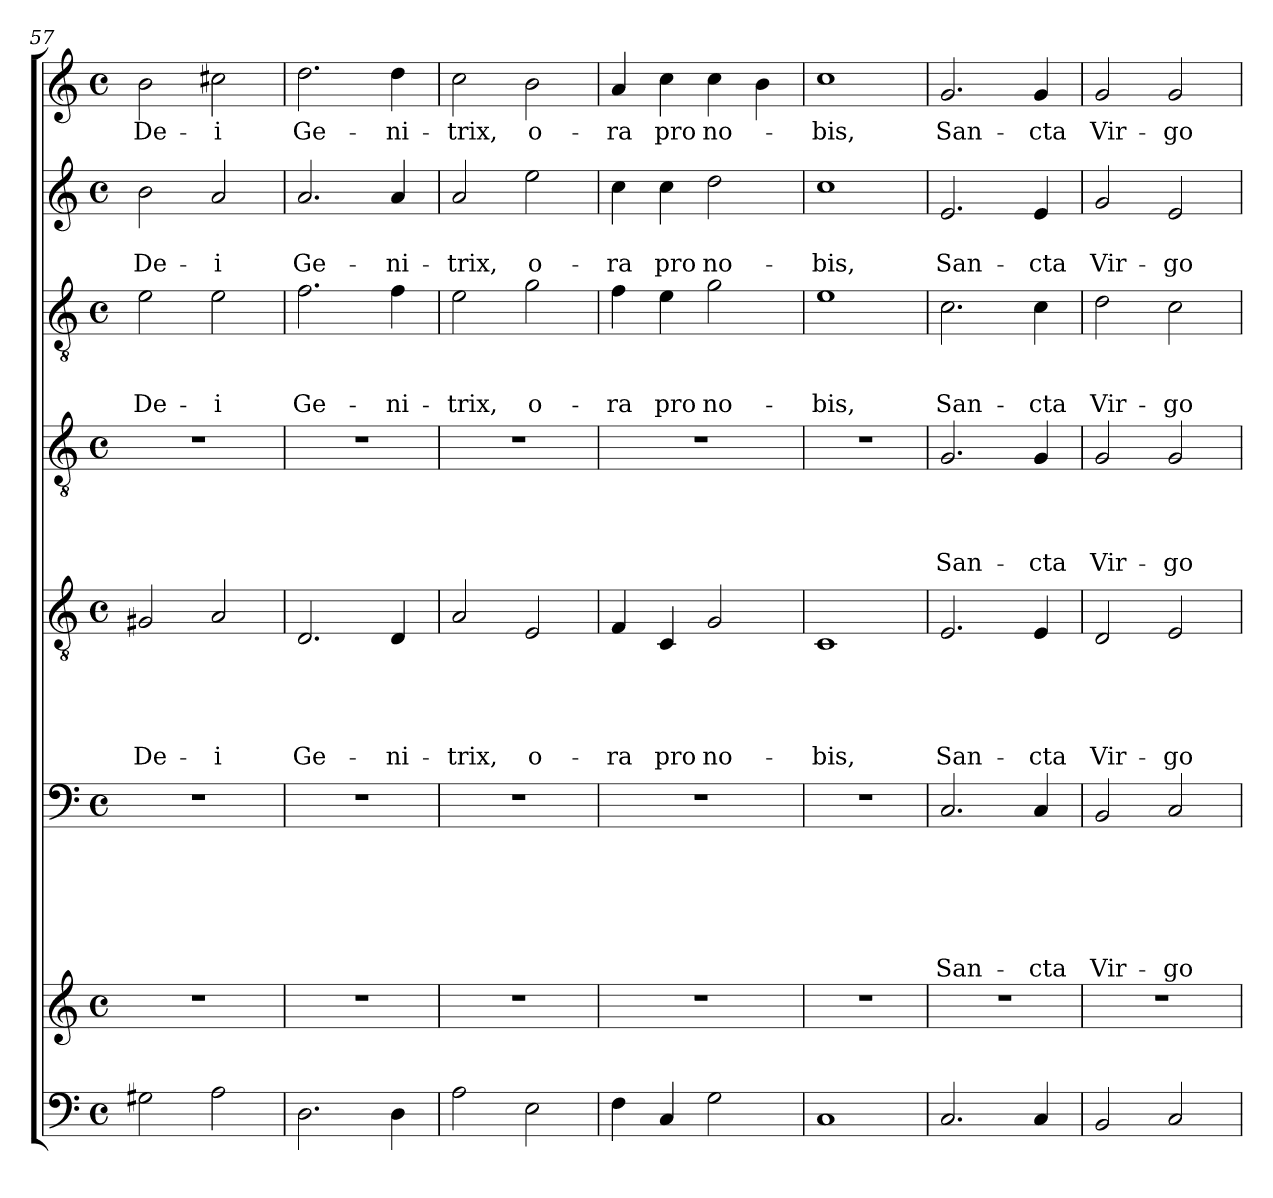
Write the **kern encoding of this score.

**kern	**kern	**kern	**text	**text	**text	**text	**text	**text	**kern	**text	**text	**text	**text	**text	**kern	**text	**text	**text	**text	**kern	**text	**text	**text	**kern	**text	**text	**kern	**text
*part8	*part7	*part6	*part6	*part6	*part6	*part6	*part6	*part6	*part5	*part5	*part5	*part5	*part5	*part5	*part4	*part4	*part4	*part4	*part4	*part3	*part3	*part3	*part3	*part2	*part2	*part2	*part1	*part1
*staff8	*staff7	*staff6	*staff6	*staff6	*staff6	*staff6	*staff6	*staff6	*staff5	*staff5	*staff5	*staff5	*staff5	*staff5	*staff4	*staff4	*staff4	*staff4	*staff4	*staff3	*staff3	*staff3	*staff3	*staff2	*staff2	*staff2	*staff1	*staff1
!!LO:LB:g=z
*clefF4	*clefG2	*clefF4	*	*	*	*	*	*	*clefGv2	*	*	*	*	*	*clefGv2	*	*	*	*	*clefGv2	*	*	*	*clefG2	*	*	*clefG2	*
*k[]	*k[]	*k[]	*	*	*	*	*	*	*k[]	*	*	*	*	*	*k[]	*	*	*	*	*k[]	*	*	*	*k[]	*	*	*k[]	*
*C:	*C:	*C:	*	*	*	*	*	*	*C:	*	*	*	*	*	*C:	*	*	*	*	*C:	*	*	*	*C:	*	*	*C:	*
*M4/4	*M4/4	*M4/4	*	*	*	*	*	*	*M4/4	*	*	*	*	*	*M4/4	*	*	*	*	*M4/4	*	*	*	*M4/4	*	*	*M4/4	*
*met(c)	*met(c)	*met(c)	*	*	*	*	*	*	*met(c)	*	*	*	*	*	*met(c)	*	*	*	*	*met(c)	*	*	*	*met(c)	*	*	*met(c)	*
=57	=57	=57	=57	=57	=57	=57	=57	=57	=57	=57	=57	=57	=57	=57	=57	=57	=57	=57	=57	=57	=57	=57	=57	=57	=57	=57	=57	=57
!	!	!	!	!	!	!	!	!	!	!	!	!	!	!LO:LY:b	!	!	!	!	!	!	!	!	!LO:LY:b	!	!	!LO:LY:b	!	!LO:LY:b
2G#X\	1r	1r	.	.	.	.	.	.	2G#X/	.	.	.	.	De-	1r	.	.	.	.	2e\	.	.	De-	2b\	.	De-	2b\	De-
!	!	!	!	!	!	!	!	!	!	!	!	!	!	!LO:LY:b	!	!	!	!	!	!	!	!	!LO:LY:b	!	!	!LO:LY:b	!	!LO:LY:b
2A\	.	.	.	.	.	.	.	.	2A/	.	.	.	.	-i	.	.	.	.	.	2e\	.	.	-i	2a/	.	-i	2cc#X\	-i
=58	=58	=58	=58	=58	=58	=58	=58	=58	=58	=58	=58	=58	=58	=58	=58	=58	=58	=58	=58	=58	=58	=58	=58	=58	=58	=58	=58	=58
!	!	!	!	!	!	!	!	!	!	!	!	!	!	!LO:LY:b	!	!	!	!	!	!	!	!	!LO:LY:b	!	!	!LO:LY:b	!	!LO:LY:b
2.D\	1r	1r	.	.	.	.	.	.	2.D/	.	.	.	.	Ge-	1r	.	.	.	.	2.f\	.	.	Ge-	2.a/	.	Ge-	2.dd\	Ge-
!	!	!	!	!	!	!	!	!	!	!	!	!	!	!LO:LY:b	!	!	!	!	!	!	!	!	!LO:LY:b	!	!	!LO:LY:b	!	!LO:LY:b
4D\	.	.	.	.	.	.	.	.	4D/	.	.	.	.	-ni-	.	.	.	.	.	4f\	.	.	-ni-	4a/	.	-ni-	4dd\	-ni-
=59	=59	=59	=59	=59	=59	=59	=59	=59	=59	=59	=59	=59	=59	=59	=59	=59	=59	=59	=59	=59	=59	=59	=59	=59	=59	=59	=59	=59
!	!	!	!	!	!	!	!	!	!	!	!	!	!	!LO:LY:b	!	!	!	!	!	!	!	!	!LO:LY:b	!	!	!LO:LY:b	!	!LO:LY:b
2A\	1r	1r	.	.	.	.	.	.	2A/	.	.	.	.	-trix,	1r	.	.	.	.	2e\	.	.	-trix,	2a/	.	-trix,	2cc\	-trix,
!	!	!	!	!	!	!	!	!	!	!	!	!	!	!LO:LY:b	!	!	!	!	!	!	!	!	!LO:LY:b	!	!	!LO:LY:b	!	!LO:LY:b
2E\	.	.	.	.	.	.	.	.	2E/	.	.	.	.	o-	.	.	.	.	.	2g\	.	.	o-	2ee\	.	o-	2b\	o-
=60	=60	=60	=60	=60	=60	=60	=60	=60	=60	=60	=60	=60	=60	=60	=60	=60	=60	=60	=60	=60	=60	=60	=60	=60	=60	=60	=60	=60
!	!	!	!	!	!	!	!	!	!	!	!	!	!	!LO:LY:b	!	!	!	!	!	!	!	!	!LO:LY:b	!	!	!LO:LY:b	!	!LO:LY:b
4F\	1r	1r	.	.	.	.	.	.	4F/	.	.	.	.	-ra	1r	.	.	.	.	4f\	.	.	-ra	4cc\	.	-ra	4a/	-ra
!	!	!	!	!	!	!	!	!	!	!	!	!	!	!LO:LY:b	!	!	!	!	!	!	!	!	!LO:LY:b	!	!	!LO:LY:b	!	!LO:LY:b
4C/	.	.	.	.	.	.	.	.	4C/	.	.	.	.	pro	.	.	.	.	.	4e\	.	.	pro	4cc\	.	pro	4cc\	pro
!	!	!	!	!	!	!	!	!	!	!	!	!	!	!LO:LY:b	!	!	!	!	!	!	!	!	!LO:LY:b	!	!	!LO:LY:b	!	!LO:LY:b
2G\	.	.	.	.	.	.	.	.	2G/	.	.	.	.	no-	.	.	.	.	.	2g\	.	.	no-	2dd\	.	no-	4cc\	no-
.	.	.	.	.	.	.	.	.	.	.	.	.	.	.	.	.	.	.	.	.	.	.	.	.	.	.	4b\	.
=61	=61	=61	=61	=61	=61	=61	=61	=61	=61	=61	=61	=61	=61	=61	=61	=61	=61	=61	=61	=61	=61	=61	=61	=61	=61	=61	=61	=61
!	!	!	!	!	!	!	!	!	!	!	!	!	!	!LO:LY:b	!	!	!	!	!	!	!	!	!LO:LY:b	!	!	!LO:LY:b	!	!LO:LY:b
1C	1r	1r	.	.	.	.	.	.	1C	.	.	.	.	-bis,	1r	.	.	.	.	1e	.	.	-bis,	1cc	.	-bis,	1cc	-bis,
=62	=62	=62	=62	=62	=62	=62	=62	=62	=62	=62	=62	=62	=62	=62	=62	=62	=62	=62	=62	=62	=62	=62	=62	=62	=62	=62	=62	=62
!	!	!	!	!	!	!	!	!LO:LY:b	!	!	!	!	!	!LO:LY:b	!	!	!	!	!LO:LY:b	!	!	!	!LO:LY:b	!	!	!LO:LY:b	!	!LO:LY:b
2.C/	1r	2.C/	.	.	.	.	.	San-	2.E/	.	.	.	.	San-	2.G/	.	.	.	San-	2.c\	.	.	San-	2.e/	.	San-	2.g/	San-
!	!	!	!	!	!	!	!	!LO:LY:b	!	!	!	!	!	!LO:LY:b	!	!	!	!	!LO:LY:b	!	!	!	!LO:LY:b	!	!	!LO:LY:b	!	!LO:LY:b
4C/	.	4C/	.	.	.	.	.	-cta	4E/	.	.	.	.	-cta	4G/	.	.	.	-cta	4c\	.	.	-cta	4e/	.	-cta	4g/	-cta
!!LO:PB:g=z
=63	=63	=63	=63	=63	=63	=63	=63	=63	=63	=63	=63	=63	=63	=63	=63	=63	=63	=63	=63	=63	=63	=63	=63	=63	=63	=63	=63	=63
!	!	!	!	!	!	!	!	!LO:LY:b	!	!	!	!	!	!LO:LY:b	!	!	!	!	!LO:LY:b	!	!	!	!LO:LY:b	!	!	!LO:LY:b	!	!LO:LY:b
2BB/	1r	2BB/	.	.	.	.	.	Vir-	2D/	.	.	.	.	Vir-	2G/	.	.	.	Vir-	2d\	.	.	Vir-	2g/	.	Vir-	2g/	Vir-
!	!	!	!	!	!	!	!	!LO:LY:b	!	!	!	!	!	!LO:LY:b	!	!	!	!	!LO:LY:b	!	!	!	!LO:LY:b	!	!	!LO:LY:b	!	!LO:LY:b
2C/	.	2C/	.	.	.	.	.	-go	2E/	.	.	.	.	-go	2G/	.	.	.	-go	2c\	.	.	-go	2e/	.	-go	2g/	-go
=	=	=	=	=	=	=	=	=	=	=	=	=	=	=	=	=	=	=	=	=	=	=	=	=	=	=	=	=
*-	*-	*-	*-	*-	*-	*-	*-	*-	*-	*-	*-	*-	*-	*-	*-	*-	*-	*-	*-	*-	*-	*-	*-	*-	*-	*-	*-	*-
